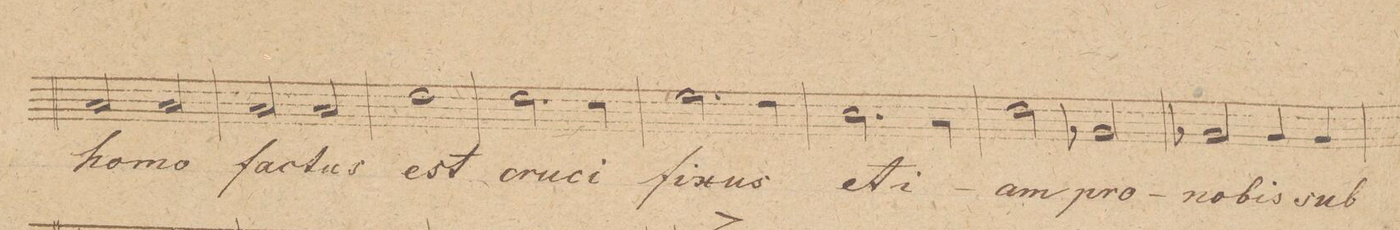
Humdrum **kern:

**kern	**text	**dynam
*I"Baſso 2do	*	*
*clefF4	*	*
*k[]	*	*
*met(c|)	*	*
*M2/2	*	*
2C/	ho-	.
2C/	-mo	.
=54	=54	=54
2C/	fac-	.
2C/	-tus	.
=55	=55	=55
1F	est	.
=56	=56	=56
2.F\	cru-	.
4E\	-ci-	.
=57	=57	=57
2.G\	-fi-	.
4F\	-xus	.
=58	=58	=58
2.D\	e-	.
4C\	-ti-	.
=59	=59	=59
2F\	-am	.
2BB-X/	pro	.
=60	=60	=60
2BB-X/	no-	.
4BB-/	-bis	.
4BB-/	sub	.
=61	=61	=61
*-	*-	*-
